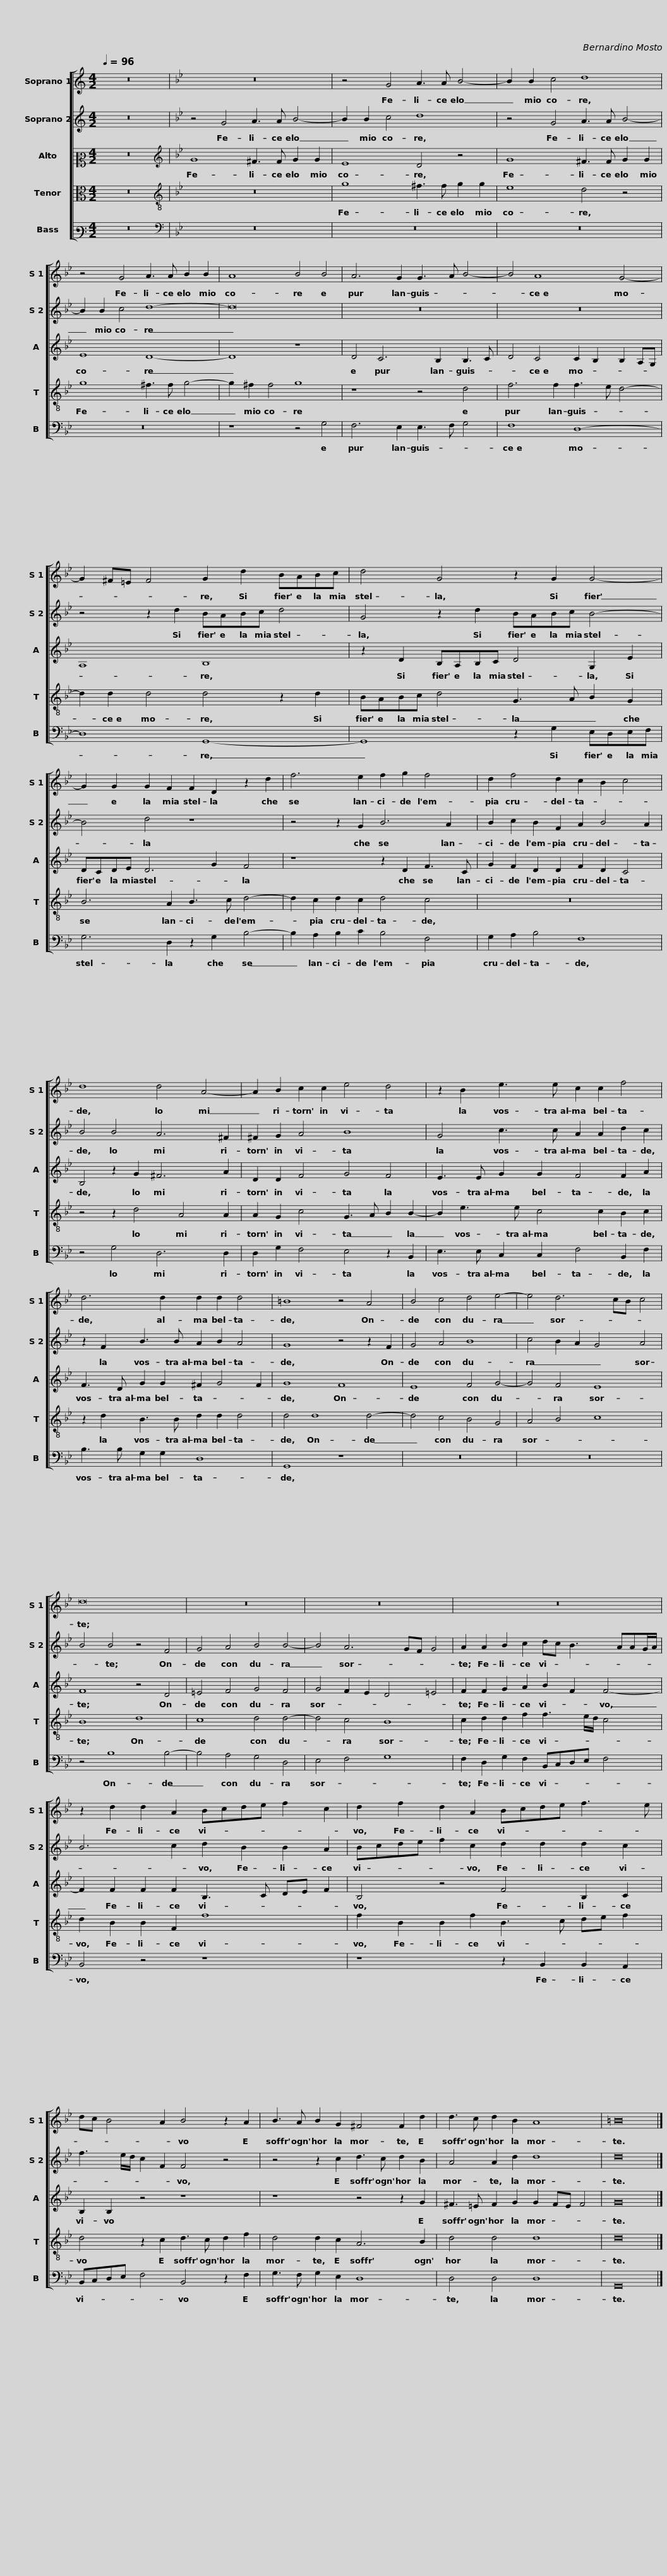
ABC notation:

X:1
%%score [ 1 2 3 4 5 ]
L:1/8
Q:1/4=96
M:4/2
I:linebreak $
K:C
V:1 treble
V:2 treble
V:3 alto2
V:4 alto
V:5 bass3
V:1
 z16 |[K:Bb] z16 | z4 G4 A3 A B4- | B2 B2 c4 d8 |$ z4 G4 A3 A B2 B2 | %5
 A8 B4 B4 | A6 G2 G3 A B4- |$ B4 A8 G4- | G2 ^F=E F4 G2 d2 BABc |$ d4 G4 z2 G2 G4- | %10
 G2 G2 G2 F2 F2 D2 z2 d2 |$ f6 e2 f2 g2 f4 | d2 f4 d2 c2 B2 c4 | d8 d4 A4- |$ A2 B2 c2 c2 e4 d4 | %15
 z2 B2 e3 e c2 c2 f4 |$ d6 d2 d2 d2 d4 |$ =B8 z4 A4 | B4 c4 d4 e4- | e4 d6 cB c4 | %20
 d16 |$ z16 | z16 | z16 |$ z2 d2 d2 A2 Bcde f2 c2 | %25
 d2 f2 d2 A2 Bcde f3 e | dc B4 A2 B4 z2 A2 |$ B3 A B2 G2 ^F4 F2 d2 | d3 c d2 B2 A8 | =B16 |] %30
V:2
 z16 |[K:Bb] z4 G4 A3 A B4- | B2 B2 c4 d8 | z4 G4 A3 A B4- |$ B2 B2 c4 d8- | %5
 d16 | z16 |$ z16 | z4 z2 d2 BABc d4 |$ G4 z2 d2 BABc B4- | %10
 B4 d4 z8 |$ z4 z2 G2 B6 A2 | B2 c2 B2 F2 A2 B4 A2 | B4 B4 A6 ^F2 |$ ^F2 G2 A4 B8 | %15
 G4 c3 c A2 A2 d2 c2 |$ z2 F2 B3 B A2 B2 A4 |$ G8 z4 z2 F2 | G4 A4 B8 | c4 B2 A2 G4 A4 | %20
 B4 B4 z4 F4 |$ G4 A4 B4 B4- | B4 A6 GF G4 | A2 A2 B2 c2 dc B3 AAG/A/ |$ B6 c2 d2 B2 B2 A2 | %25
 Bcde f2 c2 d2 d2 d2 c2 | f3 e/d/ c2 F2 F4 z4 |$ z4 z2 c2 d3 c d2 B2 | A4 A2 d2 d8 | d16 |] %30
V:3
 z16 |[K:Bb][K:treble] G8 ^F3 F G2 G2 | E8 D4 z4 | G8 ^F3 F G2 G2 |$ E8 D8- | %5
 D8 z8 | D4 C6 B,2 B,3 C |$ D4 C4 C2 B,2 B,2 A,G, | A,8 B,8 |$ z2 D2 B,A,B,C D4 G,2 E2 | %10
 DCDE D6 G2 F4 |$ z8 z2 D2 F3 C | G2 F2 D2 D2 F2 D2 C4 | B,4 z2 G2 ^F6 A2 |$ D2 D2 F4 G4 F4 | %15
 E3 E G2 G2 F4 F2 A2 |$ F3 D G2 G2 ^F2 G4 F2 |$ G8 F8 | E8 F4 G4- | G4 F4 E8 | %20
 F8 z4 D4 |$ =E4 F4 G4 F4 | G4 F2 E2 D4 =E4 | F2 F2 G2 A2 B2 F2 F4- |$ F2 F2 F2 F2 B,3 C DE F2 | %25
 B,4 z4 F4 B,2 C2 | B,2 B,2 z4 z8 |$ z8 z4 z2 G2 | ^F3 =E F2 G2 G2 FE F4 | G16 |] %30
V:4
 z16 |[K:Bb][K:treble-8] z16 | g8 ^f3 f g2 g2 | e8 d4 z4 |$ g8 ^f3 f g4- | %5
 g2 ^f2 f4 g8 | z8 z4 d4 |$ f6 f2 f3 e d4- | d2 d2 d4 d4 z2 d2 |$ BABc d4 G3 A B2 G2 | %10
 B6 A2 B3 c d4- |$ d2 c2 d2 c2 d4 c4 | z16 | z4 z2 d4 A4 A2 |$ A2 G2 c4 G3 A B2 B2- | %15
 B2 e3 e c4 c2 B2 c2 |$ z2 d2 B3 B d2 d2 d4 |$ d4 d8 d4- | d4 c4 B4 G4 | A4 B4 c8 | %20
 B8 d8 |$ c8 d4 d4- | d4 c4 B8 | c2 d2 d2 f2 f3 e/d/ c4 |$ d2 B2 B2 F2 f8 | %25
 f2 B2 B2 f2 B3 c de f2 | d4 z2 c2 d3 c d2 f2 |$ d4 d2 c2 A6 B2 | d4 d4 d8 | d16 |] %30
V:5
 z16 |[K:Bb][K:bass] z16 | z16 | z16 |$ z16 | %5
 z8 z4 G,4 | F,6 E,2 E,3 F, G,4 |$ F,8 D,8- | D,8 G,,8- |$ G,,8 z2 G,2 E,D,E,F, | %10
 G,6 D,2 z2 G,2 B,4- |$ B,2 A,2 B,2 C2 B,4 F,4 | G,2 A,2 B,4 F,8 | z4 G,4 D,6 D,2 |$ D,2 G,2 F,4 E,4 z2 B,,2 | %15
 E,3 E, C,2 C,2 F,4 B,,2 F,2 |$ B,3 B, G,2 G,2 D,8 |$ G,,8 z8 | z16 | z16 | %20
 z4 B,8 B,4- |$ B,4 A,4 G,4 D,4 | E,4 F,4 G,8 | F,2 D,2 G,2 F,2 B,,C,D,E, F,4 |$ B,,4 z4 z8 | %25
 z8 z2 B,,2 B,,2 A,,2 | B,,C,D,E, F,4 B,,4 z2 F,2 |$ G,3 F, G,2 E,2 D,8 | D,4 D,4 D,8 | G,,16 |] %30
